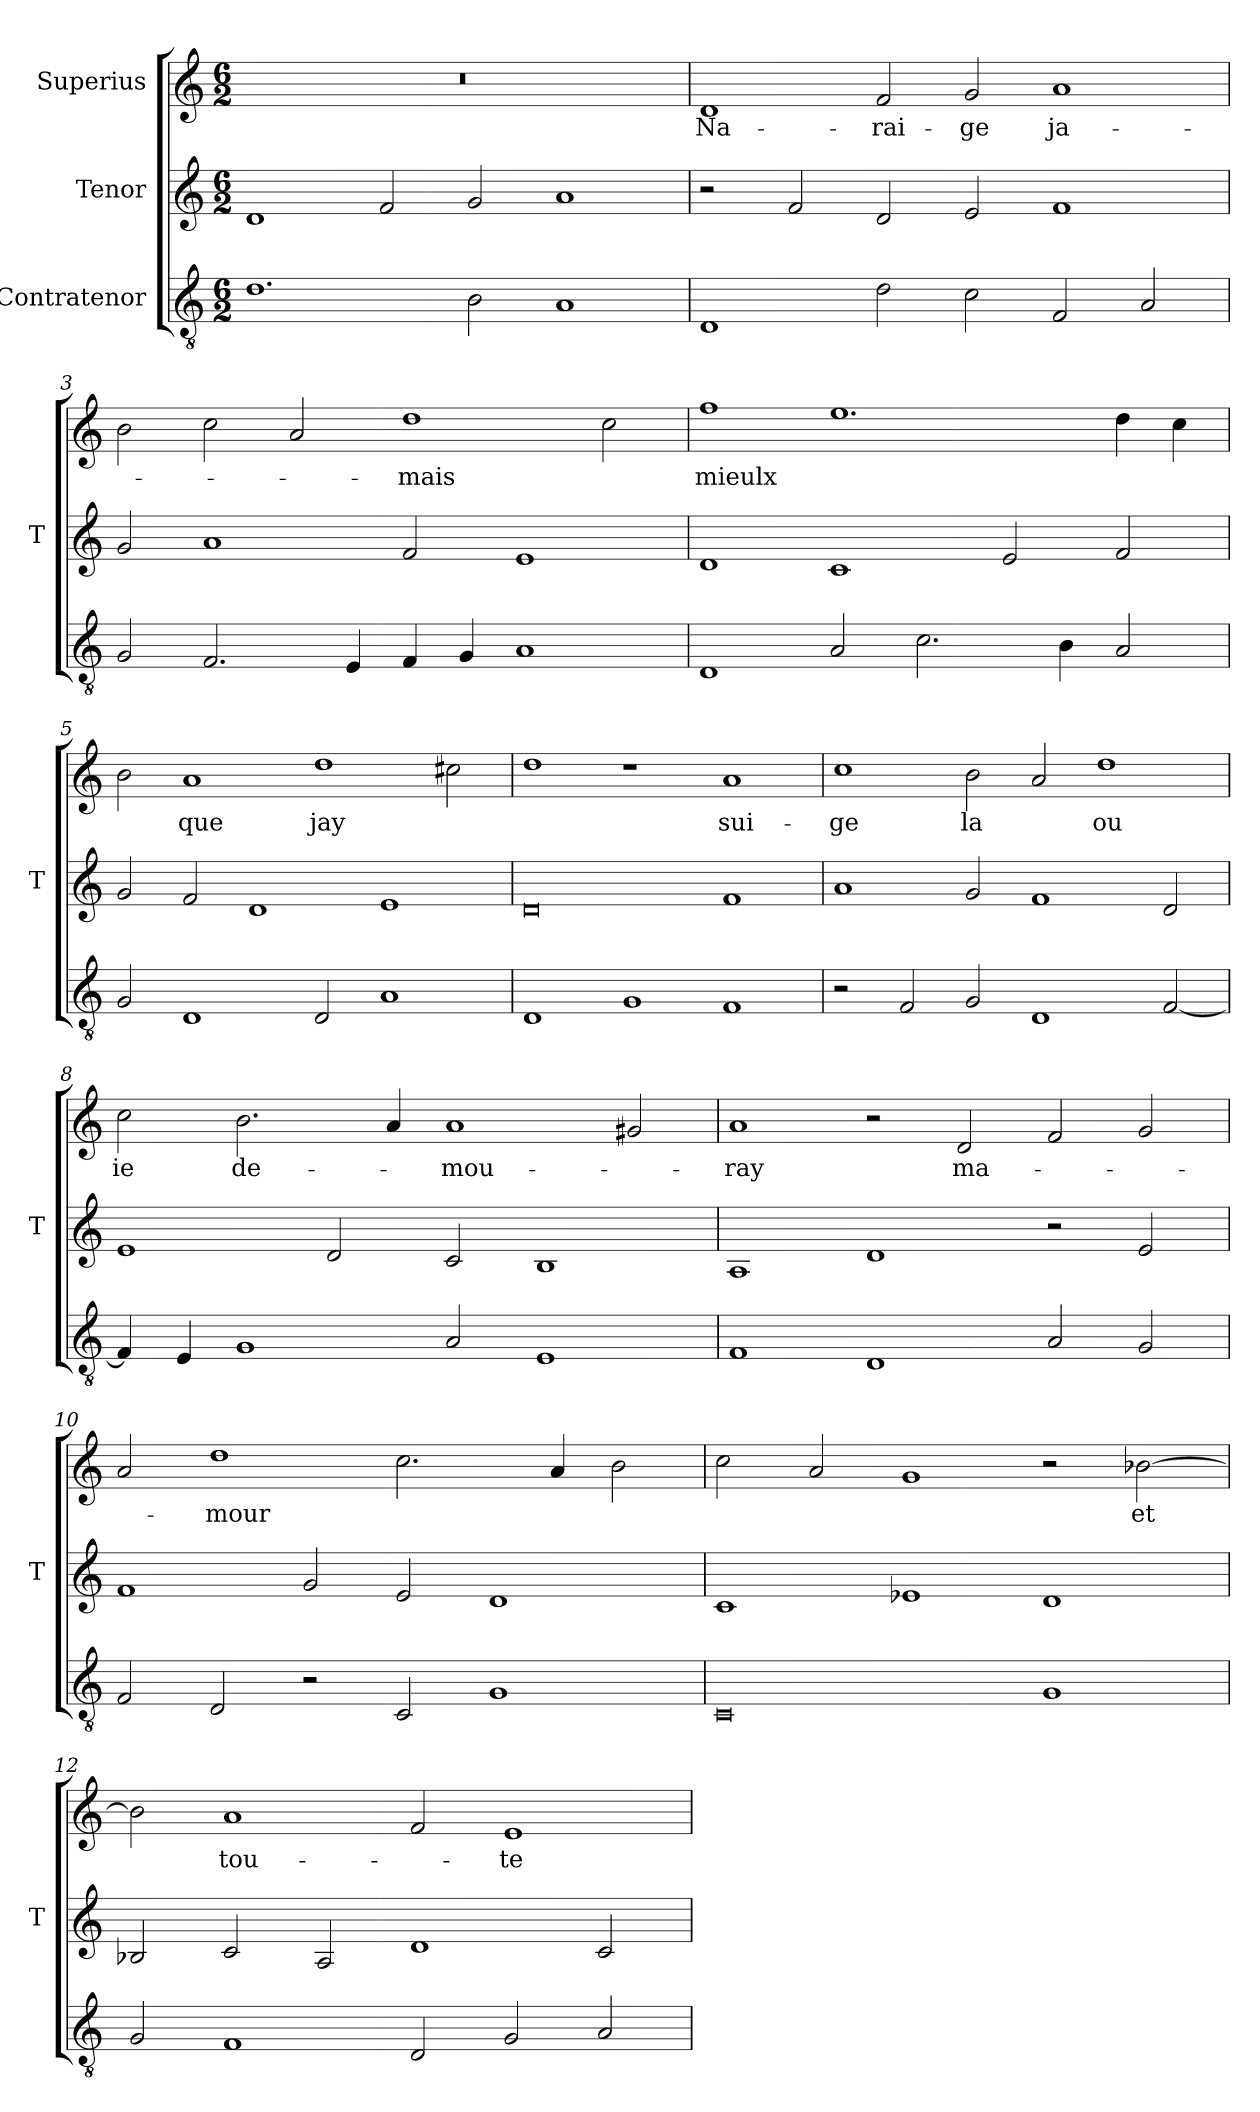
**kern	**kern	**kern	**text
*part3	*part2	*part1	*part1
*staff3	*staff2	*staff1	*staff1
*I"Contratenor	*I"Tenor	*I"Superius	*
*	*I'T	*	*
*clefGv2	*clefG2	*clefG2	*
*M6/2	*M6/2	*M6/2	*
=1	=1	=1	=1
1.d	1d	0.r	.
.	2f	.	.
2B	2g	.	.
1A	1a	.	.
=2	=2	=2	=2
1D	2r	1d	Na-
.	2f	.	.
2d	2d	2f	-rai-
2c	2e	2g	-ge
2F	1f	1a	ja-
2A	.	.	.
=3	=3	=3	=3
2G	2g	2b	.
2.F	1a	2cc	.
.	.	2a	.
4E	.	.	.
4F	2f	1dd	-mais
4G	.	.	.
1A	1e	.	.
.	.	2cc	.
=4	=4	=4	=4
1D	1d	1ff	-mieulx
2A	1c	1.ee	.
2.c	.	.	.
.	2e	.	.
4B	.	.	.
2A	2f	4dd	.
.	.	4cc	.
=5	=5	=5	=5
2G	2g	2b	.
1D	2f	1a	-que
.	1d	.	.
2D	.	1dd	-jay
1A	1e	.	.
.	.	2cc#X	.
=6	=6	=6	=6
1D	0d	1dd	.
1G	.	1r	.
1F	1f	1a	sui-
=7	=7	=7	=7
2r	1a	1cc	-ge
2F	.	.	.
2G	2g	2b	-la
1D	1f	2a	.
.	.	1dd	-ou
[2F	2d	.	.
=8	=8	=8	=8
4F]	1e	2cc	-ie
4E	.	.	.
1G	.	2.b	de-
.	2d	.	.
.	.	4a	.
2A	2c	1a	-mou-
1E	1B	.	.
.	.	2g#X	.
=9	=9	=9	=9
1F	1A	1a	-ray
1D	1d	2r	.
.	.	2d	ma-
2A	2r	2f	.
2G	2e	2g	.
=10	=10	=10	=10
2F	1f	2a	.
2D	.	1dd	-mour
2r	2g	.	.
2C	2e	2.cc	.
1G	1d	.	.
.	.	4a	.
.	.	2b	.
=11	=11	=11	=11
0C	1c	2cc	.
.	.	2a	.
.	1e-X	1g	.
1G	1d	2r	.
.	.	[2b-X	-et
=12	=12	=12	=12
2G	2B-X	2b-]	.
1F	2c	1a	tou-
.	2A	.	.
2D	1d	2f	.
2G	.	1e	-te
2A	2c	.	.
=	=	=	=
*-	*-	*-	*-
